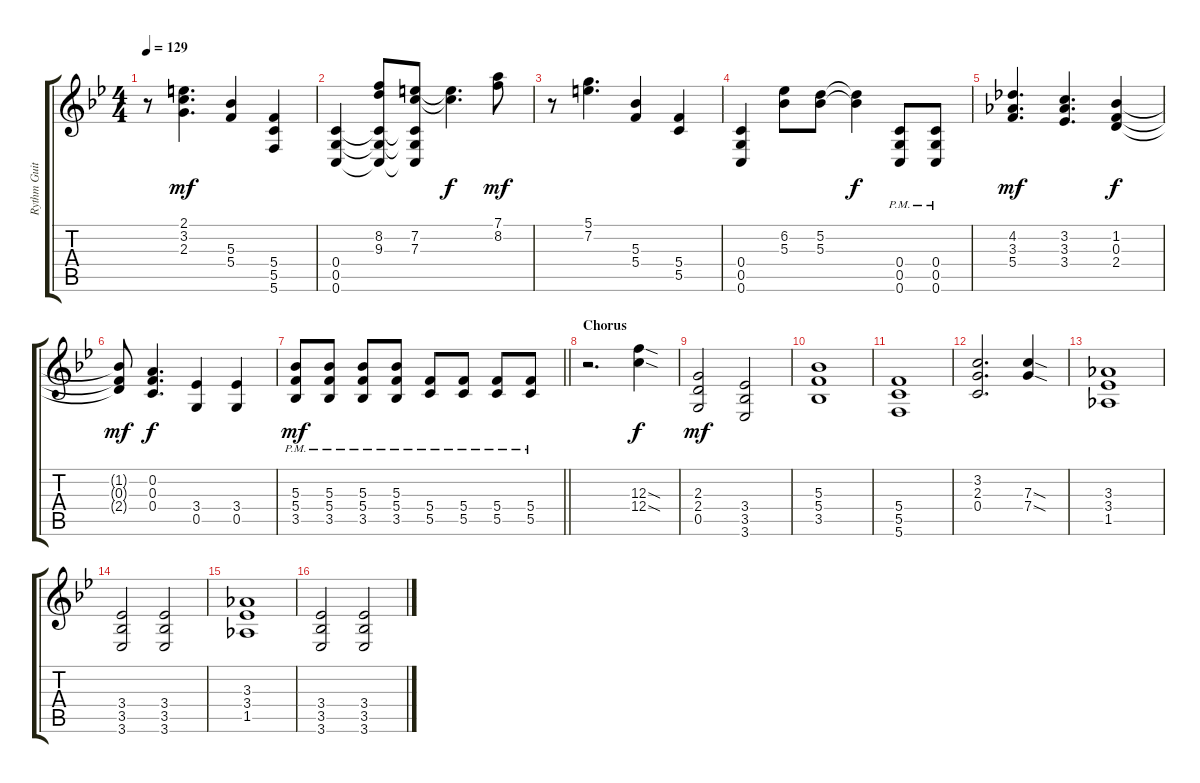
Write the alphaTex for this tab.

\track ("Rythm Guitar (lead)" "Rythm Guit") {instrument overdrivenguitar}
\staff {score tabs}
\tuning (D4 A3 F3 C3 G2 C2) {hide}
\ts (4 4)
\tempo 129
\clef g2
\ks bb
r.8{dy f} (2.1 3.2 2.3).4{d dy mf} (5.3 5.4).4 (5.4 5.5 5.6).4 |
(0.4 0.5 0.6).4 (8.2 9.3 0.4{t} 0.5{t} 0.6{t}).8 (7.2 7.3 0.4{t} 0.5{t} 0.6{t}).8 (7.2{t} 7.3{t}).4{d dy f} (7.1 8.2).8{dy mf} |
r.8 (5.1 7.2).4{d} (5.3 5.4).4 (5.4 5.5).4 |
(0.4 0.5 0.6).4 (6.2 5.3).8 (5.2 5.3).8 (5.2{t} 5.3{t}).4{dy f} (0.4{pm} 0.5{pm} 0.6{pm}).8 (0.4{pm} 0.5{pm} 0.6{pm}).8 |
(4.2 3.3 5.4).4{d dy mf} (3.2 3.3 3.4).4{d} (1.2 0.3 2.4).4{dy f} |
(1.2{t} 0.3{t} 2.4{t}).8{dy mf} (0.2 0.3 0.4).4{d dy f} (3.4 0.5).4 (3.4 0.5).4 |
\barLineRight lightlight
(5.3 5.4{pm} 3.5{pm}).8{dy mf} (5.3 5.4{pm} 3.5{pm}).8 (5.3 5.4{pm} 3.5{pm}).8 (5.3 5.4{pm} 3.5{pm}).8 (5.4 5.5{pm}).8 (5.4 5.5{pm}).8 (5.4 5.5{pm}).8 (5.4 5.5{pm}).8 |
\section ("" "Chorus")
r.2{d} (12.3{sod} 12.4{sod}).4{dy f} |
(2.3 2.4 0.5).2{dy mf} (3.4 3.5 3.6).2 |
(5.3 5.4 3.5).1 |
(5.4 5.5 5.6).1 |
(3.2 2.3 0.4).2{d} (7.3{sod} 7.4{sod}).4 |
(3.3 3.4 1.5).1 |
(3.4 3.5 3.6).2 (3.4 3.5 3.6).2 |
(3.3 3.4 1.5).1 |
(3.4 3.5 3.6).2 (3.4 3.5 3.6).2
